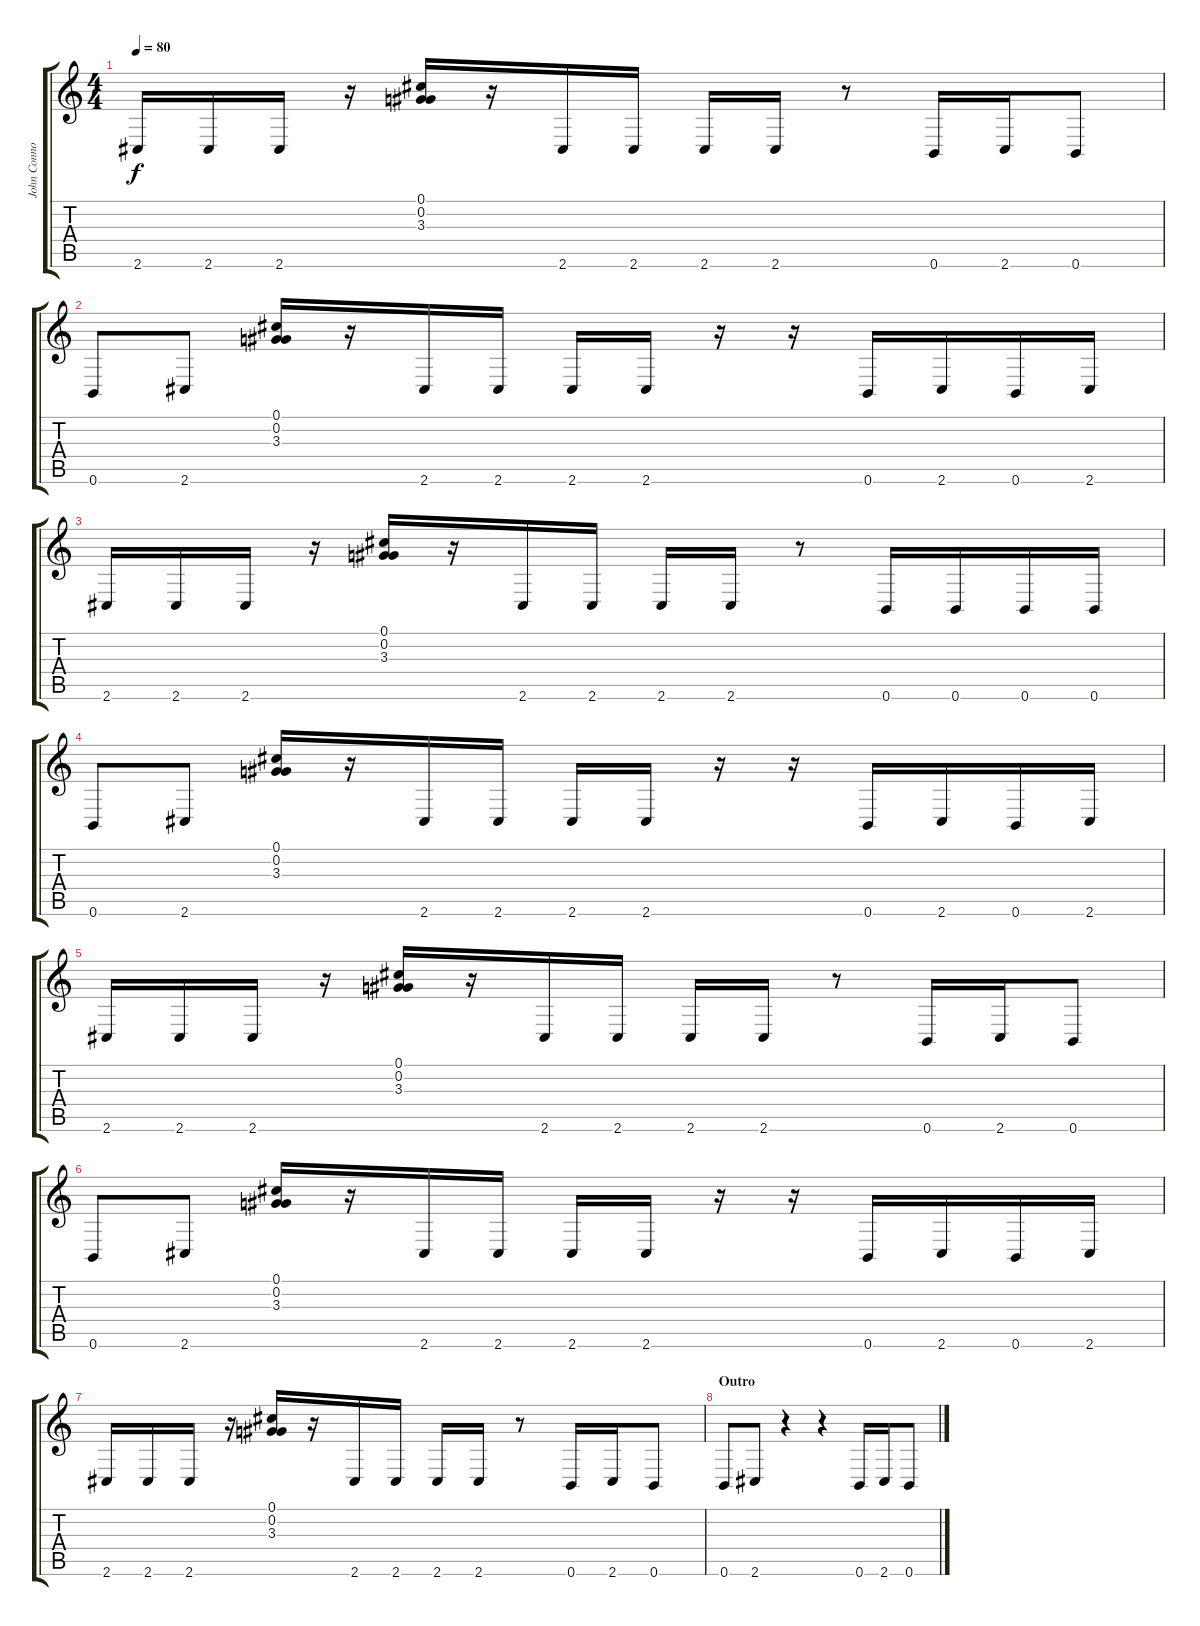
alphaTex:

\track ("John Connolly" "John Conno") {instrument overdrivenguitar}
\staff {score tabs}
\tuning (Db4 Ab3 E3 B2 Gb2 B1) {hide}
\ts (4 4)
\tempo 80
\clef g2
\ks c
2.6.16{dy f} 2.6.16 2.6.16 r.16 (0.1 0.2 3.3).16 r.16 2.6.16 2.6.16 2.6.16 2.6.16 r.8 0.6.16 2.6.16 0.6.8 |
0.6.8 2.6.8 (0.1 0.2 3.3).16 r.16 2.6.16 2.6.16 2.6.16 2.6.16 r.16 r.16 0.6.16 2.6.16 0.6.16 2.6.16 |
2.6.16 2.6.16 2.6.16 r.16 (0.1 0.2 3.3).16 r.16 2.6.16 2.6.16 2.6.16 2.6.16 r.8 0.6.16 0.6.16 0.6.16 0.6.16 |
0.6.8 2.6.8 (0.1 0.2 3.3).16 r.16 2.6.16 2.6.16 2.6.16 2.6.16 r.16 r.16 0.6.16 2.6.16 0.6.16 2.6.16 |
2.6.16 2.6.16 2.6.16 r.16 (0.1 0.2 3.3).16 r.16 2.6.16 2.6.16 2.6.16 2.6.16 r.8 0.6.16 2.6.16 0.6.8 |
0.6.8 2.6.8 (0.1 0.2 3.3).16 r.16 2.6.16 2.6.16 2.6.16 2.6.16 r.16 r.16 0.6.16 2.6.16 0.6.16 2.6.16 |
2.6.16 2.6.16 2.6.16 r.16 (0.1 0.2 3.3).16 r.16 2.6.16 2.6.16 2.6.16 2.6.16 r.8 0.6.16 2.6.16 0.6.8 |
\section ("" "Outro")
0.6.8 2.6.8 r.4 r.4 0.6.16 2.6.16 0.6.8
